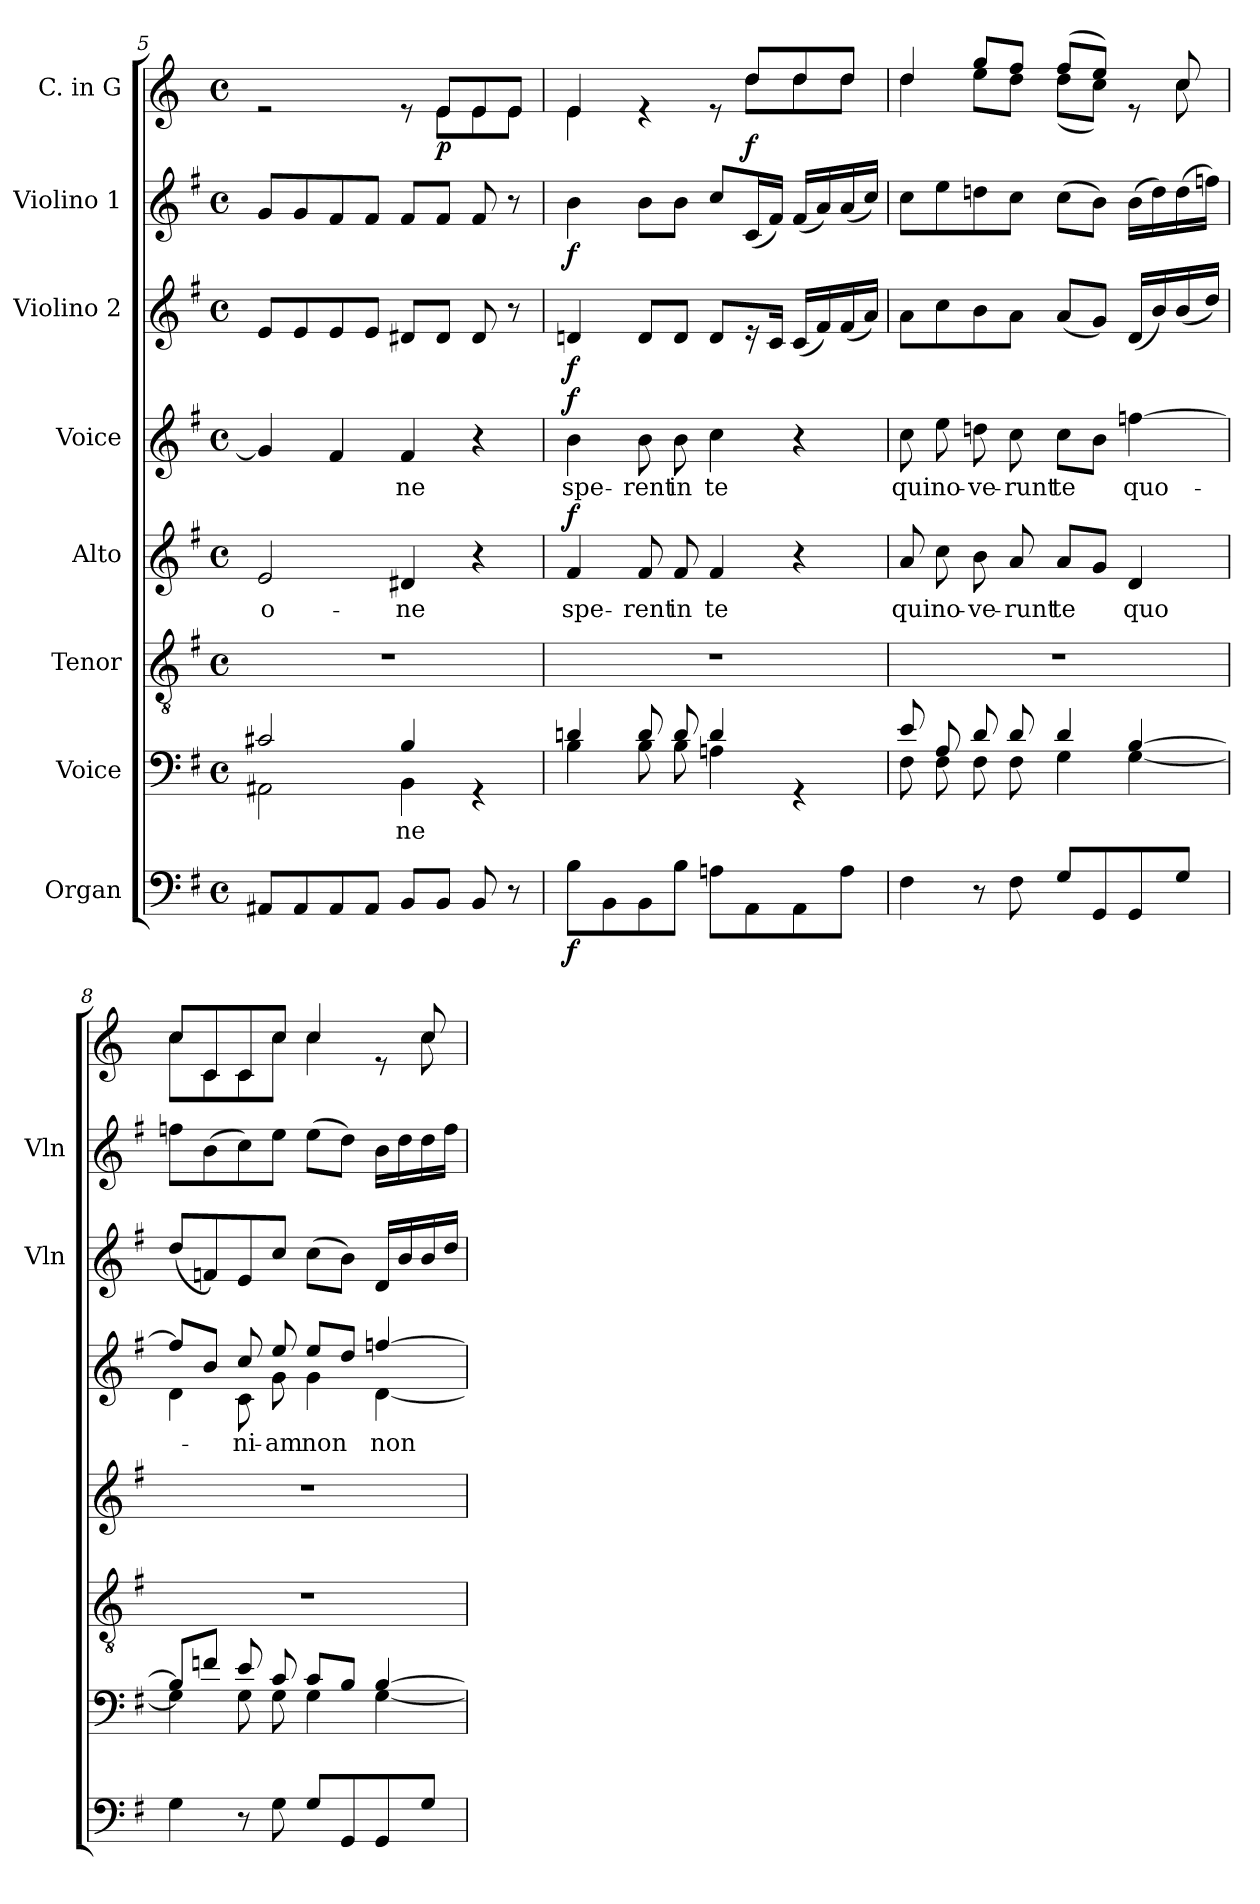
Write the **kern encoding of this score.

**kern	**dynam	**kern	**text	**kern	**kern	**text	**dynam	**kern	**text	**dynam	**kern	**dynam	**kern	**dynam	**kern	**dynam
*part8	*part8	*part7	*part7	*part6	*part5	*part5	*part5	*part4	*part4	*part4	*part3	*part3	*part2	*part2	*part1	*part1
*staff8	*staff8	*staff7	*staff7	*staff6	*staff5	*staff5	*staff5	*staff4	*staff4	*staff4	*staff3	*staff3	*staff2	*staff2	*staff1	*staff1
*I"Organ	*	*I"Voice	*	*I"Tenor	*I"Alto	*	*	*I"Voice	*	*	*I"Violino 2	*	*I"Violino 1	*	*I"C. in G	*
*	*	*	*	*	*	*	*	*	*	*	*I'Vln	*	*I'Vln	*	*	*
*clefF4	*	*clefF4	*	*clefGv2	*clefG2	*	*	*clefG2	*	*	*clefG2	*	*clefG2	*	*clefG2	*
*	*	*	*	*	*	*	*	*	*	*	*	*	*	*	*ITrd3c5	*
*k[f#]	*	*k[f#]	*	*k[f#]	*k[f#]	*	*	*k[f#]	*	*	*k[f#]	*	*k[f#]	*	*k[f#]	*
*M4/4	*	*M4/4	*	*M4/4	*M4/4	*	*	*M4/4	*	*	*M4/4	*	*M4/4	*	*M4/4	*
*met(c)	*	*met(c)	*	*met(c)	*met(c)	*	*	*met(c)	*	*	*met(c)	*	*met(c)	*	*met(c)	*
=5	=5	=5	=5	=5	=5	=5	=5	=5	=5	=5	=5	=5	=5	=5	=5	=5
*	*	*^	*	*	*	*	*	*	*	*	*	*	*	*	*	*
!	!	!	!	!	!	!	!LO:LY:b	!	!	!	!	!	!	!	!	!	!
*	*	*	*	*	*	*	*	*	*	*	*	*	*	*	*	*^	*
8AA#X/L	.	2c#X/	2AA#X\	.	1r	2e/	-o-	.	4g/]	.	.	8e/L	.	8g/L	.	2re	8ryy	.
*	*	*	*	*	*	*	*	*	*	*	*	*	*	*	*	*v	*v	*
8AA#/	.	.	.	.	.	.	.	.	.	.	.	8e/	.	8g/	.	.	.
8AA#/	.	.	.	.	.	.	.	.	4f#/	.	.	8e/	.	8f#/	.	.	.
8AA#/J	.	.	.	.	.	.	.	.	.	.	.	8e/J	.	8f#/J	.	.	.
!	!	!	!	!LO:LY:b	!	!	!LO:LY:b	!	!	!LO:LY:b	!	!	!	!	!	!	!
8BB/L	.	4B/	4BB\	-ne	.	4d#X/	-ne	.	4f#/	-ne	.	8d#X/L	.	8f#/L	.	8re	.
*	*	*	*	*	*	*	*	*	*	*	*	*	*	*	*	*^	*
!	!	!	!	!	!	!	!	!	!	!	!	!	!	!	!	!	!	!LO:DY:b
8BB/J	.	.	.	.	.	.	.	.	.	.	.	8d#/J	.	8f#/J	.	8B/L	8B\L	p
8BB/	.	4rGG	4ryy	.	.	4r	.	.	4r	.	.	8d#/	.	8f#/	.	8B/	8B\	.
8r	.	.	.	.	.	.	.	.	.	.	.	8r	.	8r	.	8B/J	8B\J	.
=6	=6	=6	=6	=6	=6	=6	=6	=6	=6	=6	=6	=6	=6	=6	=6	=6	=6	=6
!	!LO:DY:b	!	!	!	!	!	!LO:LY:b	!LO:DY:b	!	!LO:LY:b	!LO:DY:b	!	!LO:DY:b	!	!LO:DY:b	!	!	!
8B\L	f	4dn/	4B\	.	1r	4f#/	spe-	f	4b\	spe-	f	4dn/	f	4b\	f	4B/	4B\	.
8BB\	.	.	.	.	.	.	.	.	.	.	.	.	.	.	.	.	.	.
!	!	!	!	!	!	!	!LO:LY:b	!	!	!LO:LY:b	!	!	!	!	!	!	!	!
8BB\	.	8d/	8B\	.	.	8f#/	-rent	.	8b\	-rent	.	8d/L	.	8b\L	.	4re	4.ryy	.
!	!	!	!	!	!	!	!LO:LY:b	!	!	!LO:LY:b	!	!	!	!	!	!	!	!
8B\J	.	8d/	8B\	.	.	8f#/	in	.	8b\	in	.	8d/J	.	8b\J	.	.	.	.
!	!	!	!	!	!	!	!LO:LY:b	!	!	!LO:LY:b	!	!	!	!	!	!	!	!
8An\L	.	4d/	4An\	.	.	4f#/	te	.	4cc\	te	.	8d/L	.	8cc/L	.	8re	.	.
!	!	!	!	!	!	!	!	!	!	!	!	!	!	!	!	!	!	!LO:DY:b
8AA\	.	.	.	.	.	.	.	.	.	.	.	16r	.	(16c/L	.	8a/L	8a\L	f
.	.	.	.	.	.	.	.	.	.	.	.	16c/Jk	.	16f#/JJ)	.	.	.	.
8AA\	.	4rGG	4ryy	.	.	4r	.	.	4r	.	.	(16c/LL	.	(16f#/LL	.	8a/	8a\	.
.	.	.	.	.	.	.	.	.	.	.	.	16f#/)	.	16a/)	.	.	.	.
8A\J	.	.	.	.	.	.	.	.	.	.	.	(16f#/	.	(16a/	.	8a/J	8a\J	.
.	.	.	.	.	.	.	.	.	.	.	.	16a/JJ)	.	16cc/JJ)	.	.	.	.
=7	=7	=7	=7	=7	=7	=7	=7	=7	=7	=7	=7	=7	=7	=7	=7	=7	=7	=7
!	!	!	!	!	!	!	!LO:LY:b	!	!	!LO:LY:b	!	!	!	!	!	!	!	!
4F#\	.	8e/	8F#\	.	1r	8a/	qui	.	8cc\	qui	.	8a\L	.	8cc\L	.	4a/	4a\	.
!	!	!	!	!	!	!	!LO:LY:b	!	!	!LO:LY:b	!	!	!	!	!	!	!	!
.	.	8A/	8F#\	.	.	8cc\	no-	.	8ee\	no-	.	8cc\	.	8ee\	.	.	.	.
!	!	!	!	!	!	!	!LO:LY:b	!	!	!LO:LY:b	!	!	!	!	!	!	!	!
8r	.	8d/	8F#\	.	.	8b\	-ve-	.	8ddn\	-ve-	.	8b\	.	8ddn\	.	8dd/L	8b\L	.
!	!	!	!	!	!	!	!LO:LY:b	!	!	!LO:LY:b	!	!	!	!	!	!	!	!
8F#\	.	8d/	8F#\	.	.	8a/	-runt	.	8cc\	-runt	.	8a\J	.	8cc\J	.	8cc/J	8a\J	.
!	!	!	!	!	!	!	!LO:LY:b	!	!	!LO:LY:b	!	!	!	!	!	!	!	!
8G/L	.	4d/	4G\	.	.	8a/L	te	.	8cc\L	te	.	(8a/L	.	(8cc\L	.	(8cc/L	(8a\L	.
8GG/	.	.	.	.	.	8g/J	.	.	8b\J	.	.	8g/J)	.	8b\J)	.	8b/J)	8g\J)	.
!	!	!	!	!	!	!	!LO:LY:b	!	!	!LO:LY:b	!	!	!	!	!	!	!	!
8GG/	.	[4B/	[4G\	.	.	4d/	quo	.	[4ffn\	quo-	.	(16d/LL	.	(16b\LL	.	8re	8ryy	.
.	.	.	.	.	.	.	.	.	.	.	.	16b/)	.	16dd\)	.	.	.	.
8G/J	.	.	.	.	.	.	.	.	.	.	.	(16b/	.	(16dd\	.	8g/	8g\	.
.	.	.	.	.	.	.	.	.	.	.	.	16dd/JJ)	.	16ffn\JJ)	.	.	.	.
!!LO:LB:g=z	!!
=8	=8	=8	=8	=8	=8	=8	=8	=8	=8	=8	=8	=8	=8	=8	=8	=8	=8	=8
*	*	*	*	*	*	*	*	*	*^	*	*	*	*	*	*	*	*	*
4G\	.	8B/L]	4G\]	.	1r	1r	.	.	8ff/L]	4d\	.	.	(8dd/L	.	8ffn\L	.	8g/L	8g\L	.
.	.	8fn/J	.	.	.	.	.	.	8b/J	.	.	.	8fn/)	.	(8b\	.	8G/	8G\	.
!	!	!	!	!	!	!	!	!	!	!	!LO:LY:b	!	!	!	!	!	!	!	!
8r	.	8e/	8G\	.	.	.	.	.	8cc/	8c\	-ni-	.	8e/	.	8cc\)	.	8G/	8G\	.
!	!	!	!	!	!	!	!	!	!	!	!LO:LY:b	!	!	!	!	!	!	!	!
8G\	.	8c/	8G\	.	.	.	.	.	8ee/	8g\	-am	.	8cc/J	.	8ee\J	.	8g/J	8g\J	.
!	!	!	!	!	!	!	!	!	!	!	!LO:LY:b	!	!	!	!	!	!	!	!
8G/L	.	8c/L	4G\	.	.	.	.	.	8ee/L	4g\	non	.	(8cc\L	.	(8ee\L	.	4g/	4g\	.
8GG/	.	8B/J	.	.	.	.	.	.	8dd/J	.	.	.	8b\J)	.	8dd\J)	.	.	.	.
!	!	!	!	!	!	!	!	!	!	!	!LO:LY:b	!	!	!	!	!	!	!	!
8GG/	.	[4B/	[4G\	.	.	.	.	.	[4ffn/	[4d\	non	.	16d/LL	.	16b\LL	.	8re	8ryy	.
.	.	.	.	.	.	.	.	.	.	.	.	.	16b/	.	16dd\	.	.	.	.
8G/J	.	.	.	.	.	.	.	.	.	.	.	.	16b/	.	16dd\	.	8g/	8g\	.
.	.	.	.	.	.	.	.	.	.	.	.	.	16dd/JJ	.	16ff\JJ	.	.	.	.
*	*	*v	*v	*	*	*	*	*	*v	*v	*	*	*	*	*	*	*v	*v	*
=	=	=	=	=	=	=	=	=	=	=	=	=	=	=	=	=
*-	*-	*-	*-	*-	*-	*-	*-	*-	*-	*-	*-	*-	*-	*-	*-	*-
